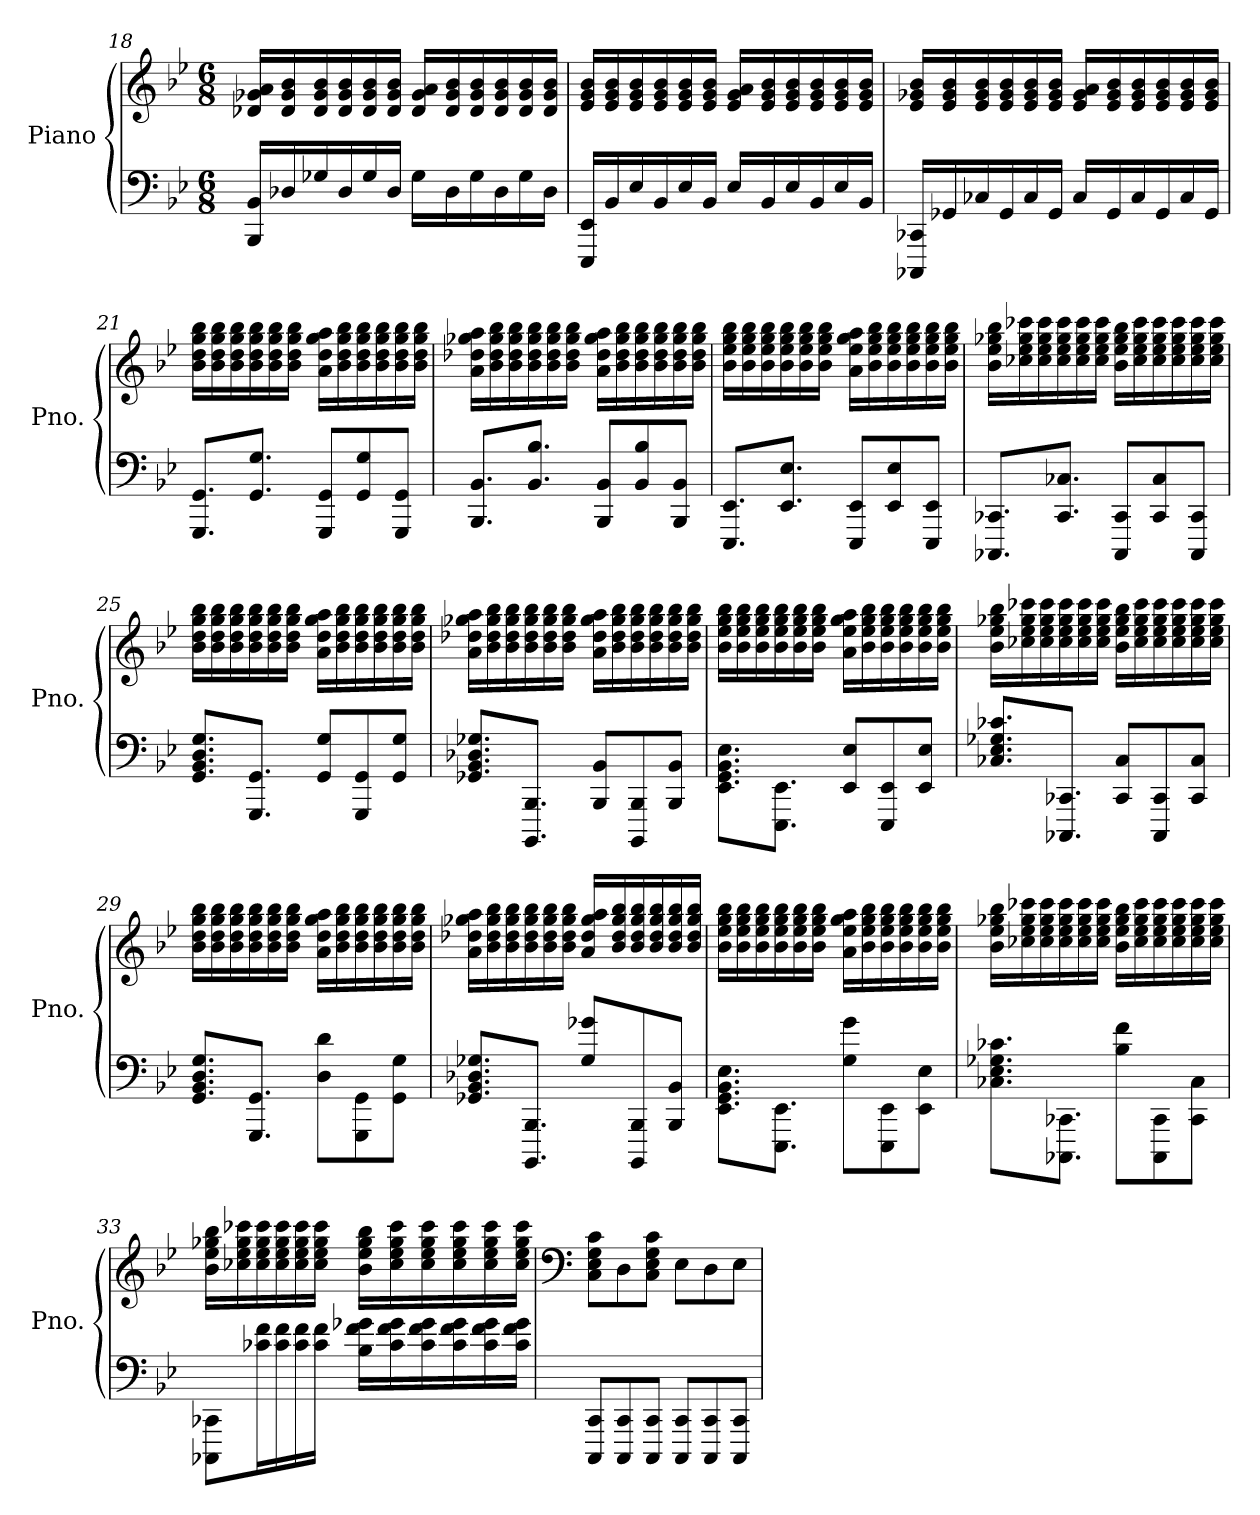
**kern	**kern
*part1	*part1
*staff2	*staff1
*I"Piano	*
*I'Pno.	*
*clefF4	*clefG2
*k[b-e-]	*k[b-e-]
*M6/8	*M6/8
=18	=18
16BBB-/ 16BB-/LL	16d-X/ 16g-X/ 16a/LL
16D-X/	16d-/ 16g-/ 16b-/
16G-X/	16d-/ 16g-/ 16b-/
16D-/	16d-/ 16g-/ 16b-/
16G-/	16d-/ 16g-/ 16b-/
16D-/JJ	16d-/ 16g-/ 16b-/JJ
16G-\LL	16d-/ 16g-/ 16a/LL
16D-\	16d-/ 16g-/ 16b-/
16G-\	16d-/ 16g-/ 16b-/
16D-\	16d-/ 16g-/ 16b-/
16G-\	16d-/ 16g-/ 16b-/
16D-\JJ	16d-/ 16g-/ 16b-/JJ
!!LO:LB:g=z
=19	=19
16EEE-/ 16EE-/LL	16e-/ 16g/ 16b-/LL
16BB-/	16e-/ 16g/ 16b-/
16E-/	16e-/ 16g/ 16b-/
16BB-/	16e-/ 16g/ 16b-/
16E-/	16e-/ 16g/ 16b-/
16BB-/JJ	16e-/ 16g/ 16b-/JJ
16E-/LL	16e-/ 16g/ 16a/LL
16BB-/	16e-/ 16g/ 16b-/
16E-/	16e-/ 16g/ 16b-/
16BB-/	16e-/ 16g/ 16b-/
16E-/	16e-/ 16g/ 16b-/
16BB-/JJ	16e-/ 16g/ 16b-/JJ
=20	=20
16CCC-X/ 16CC-X/LL	16e-/ 16g-X/ 16b-/LL
16GG-X/	16e-/ 16g-/ 16b-/
16C-X/	16e-/ 16g-/ 16b-/
16GG-/	16e-/ 16g-/ 16b-/
16C-/	16e-/ 16g-/ 16b-/
16GG-/JJ	16e-/ 16g-/ 16b-/JJ
16C-/LL	16e-/ 16g-/ 16a/LL
16GG-/	16e-/ 16g-/ 16b-/
16C-/	16e-/ 16g-/ 16b-/
16GG-/	16e-/ 16g-/ 16b-/
16C-/	16e-/ 16g-/ 16b-/
16GG-/JJ	16e-/ 16g-/ 16b-/JJ
!!LO:LB:g=z
=21	=21
8.GGG/ 8.GG/L	16b-\ 16dd\ 16gg\ 16bb-\LL
.	16b-\ 16dd\ 16gg\ 16bb-\
.	16b-\ 16dd\ 16gg\ 16bb-\
8.GG/ 8.G/J	16b-\ 16dd\ 16gg\ 16bb-\
.	16b-\ 16dd\ 16gg\ 16bb-\
.	16b-\ 16dd\ 16gg\ 16bb-\JJ
8GGG/ 8GG/L	16a\ 16dd\ 16gg\ 16aa\LL
.	16b-\ 16dd\ 16gg\ 16bb-\
8GG/ 8G/	16b-\ 16dd\ 16gg\ 16bb-\
.	16b-\ 16dd\ 16gg\ 16bb-\
8GGG/ 8GG/J	16b-\ 16dd\ 16gg\ 16bb-\
.	16b-\ 16dd\ 16gg\ 16bb-\JJ
=22	=22
8.BBB-/ 8.BB-/L	16a\ 16dd-X\ 16gg-X\ 16aa\LL
.	16b-\ 16dd-\ 16gg-\ 16bb-\
.	16b-\ 16dd-\ 16gg-\ 16bb-\
8.BB-/ 8.B-/J	16b-\ 16dd-\ 16gg-\ 16bb-\
.	16b-\ 16dd-\ 16gg-\ 16bb-\
.	16b-\ 16dd-\ 16gg-\ 16bb-\JJ
8BBB-/ 8BB-/L	16a\ 16dd-\ 16gg-\ 16aa\LL
.	16b-\ 16dd-\ 16gg-\ 16bb-\
8BB-/ 8B-/	16b-\ 16dd-\ 16gg-\ 16bb-\
.	16b-\ 16dd-\ 16gg-\ 16bb-\
8BBB-/ 8BB-/J	16b-\ 16dd-\ 16gg-\ 16bb-\
.	16b-\ 16dd-\ 16gg-\ 16bb-\JJ
!!LO:LB:g=z
=23	=23
8.EEE-/ 8.EE-/L	16b-\ 16ee-\ 16gg\ 16bb-\LL
.	16b-\ 16ee-\ 16gg\ 16bb-\
.	16b-\ 16ee-\ 16gg\ 16bb-\
8.EE-/ 8.E-/J	16b-\ 16ee-\ 16gg\ 16bb-\
.	16b-\ 16ee-\ 16gg\ 16bb-\
.	16b-\ 16ee-\ 16gg\ 16bb-\JJ
8EEE-/ 8EE-/L	16a\ 16ee-\ 16gg\ 16aa\LL
.	16b-\ 16ee-\ 16gg\ 16bb-\
8EE-/ 8E-/	16b-\ 16ee-\ 16gg\ 16bb-\
.	16b-\ 16ee-\ 16gg\ 16bb-\
8EEE-/ 8EE-/J	16b-\ 16ee-\ 16gg\ 16bb-\
.	16b-\ 16ee-\ 16gg\ 16bb-\JJ
=24	=24
8.CCC-X/ 8.CC-X/L	16b-\ 16ee-\ 16gg-X\ 16bb-\LL
.	16cc-X\ 16ee-\ 16gg-\ 16ccc-X\
.	16cc-\ 16ee-\ 16gg-\ 16ccc-\
8.CC-/ 8.C-X/J	16cc-\ 16ee-\ 16gg-\ 16ccc-\
.	16cc-\ 16ee-\ 16gg-\ 16ccc-\
.	16cc-\ 16ee-\ 16gg-\ 16ccc-\JJ
8CCC-/ 8CC-/L	16b-\ 16ee-\ 16gg-\ 16bb-\LL
.	16cc-\ 16ee-\ 16gg-\ 16ccc-\
8CC-/ 8C-/	16cc-\ 16ee-\ 16gg-\ 16ccc-\
.	16cc-\ 16ee-\ 16gg-\ 16ccc-\
8CCC-/ 8CC-/J	16cc-\ 16ee-\ 16gg-\ 16ccc-\
.	16cc-\ 16ee-\ 16gg-\ 16ccc-\JJ
!!LO:LB:g=z
=25	=25
8.GG/ 8.BB-/ 8.D/ 8.G/L	16b-\ 16dd\ 16gg\ 16bb-\LL
.	16b-\ 16dd\ 16gg\ 16bb-\
.	16b-\ 16dd\ 16gg\ 16bb-\
8.GGG/ 8.GG/J	16b-\ 16dd\ 16gg\ 16bb-\
.	16b-\ 16dd\ 16gg\ 16bb-\
.	16b-\ 16dd\ 16gg\ 16bb-\JJ
8GG/ 8G/L	16a\ 16dd\ 16gg\ 16aa\LL
.	16b-\ 16dd\ 16gg\ 16bb-\
8GGG/ 8GG/	16b-\ 16dd\ 16gg\ 16bb-\
.	16b-\ 16dd\ 16gg\ 16bb-\
8GG/ 8G/J	16b-\ 16dd\ 16gg\ 16bb-\
.	16b-\ 16dd\ 16gg\ 16bb-\JJ
=26	=26
8.GG-X/ 8.BB-/ 8.D-X/ 8.G-X/L	16a\ 16dd-X\ 16gg-X\ 16aa\LL
.	16b-\ 16dd-\ 16gg-\ 16bb-\
.	16b-\ 16dd-\ 16gg-\ 16bb-\
8.BBBB-/ 8.BBB-/J	16b-\ 16dd-\ 16gg-\ 16bb-\
.	16b-\ 16dd-\ 16gg-\ 16bb-\
.	16b-\ 16dd-\ 16gg-\ 16bb-\JJ
8BBB-/ 8BB-/L	16a\ 16dd-\ 16gg-\ 16aa\LL
.	16b-\ 16dd-\ 16gg-\ 16bb-\
8BBBB-/ 8BBB-/	16b-\ 16dd-\ 16gg-\ 16bb-\
.	16b-\ 16dd-\ 16gg-\ 16bb-\
8BBB-/ 8BB-/J	16b-\ 16dd-\ 16gg-\ 16bb-\
.	16b-\ 16dd-\ 16gg-\ 16bb-\JJ
!!LO:LB:g=z
=27	=27
8.EE-\ 8.GG\ 8.BB-\ 8.E-\L	16b-\ 16ee-\ 16gg\ 16bb-\LL
.	16b-\ 16ee-\ 16gg\ 16bb-\
.	16b-\ 16ee-\ 16gg\ 16bb-\
8.EEE-\ 8.EE-\J	16b-\ 16ee-\ 16gg\ 16bb-\
.	16b-\ 16ee-\ 16gg\ 16bb-\
.	16b-\ 16ee-\ 16gg\ 16bb-\JJ
8EE-/ 8E-/L	16a\ 16ee-\ 16gg\ 16aa\LL
.	16b-\ 16ee-\ 16gg\ 16bb-\
8EEE-/ 8EE-/	16b-\ 16ee-\ 16gg\ 16bb-\
.	16b-\ 16ee-\ 16gg\ 16bb-\
8EE-/ 8E-/J	16b-\ 16ee-\ 16gg\ 16bb-\
.	16b-\ 16ee-\ 16gg\ 16bb-\JJ
=28	=28
8.C-X/ 8.E-/ 8.G-X/ 8.c-X/L	16b-\ 16ee-\ 16gg-X\ 16bb-\LL
.	16cc-X\ 16ee-\ 16gg-\ 16ccc-X\
.	16cc-\ 16ee-\ 16gg-\ 16ccc-\
8.CCC-X/ 8.CC-X/J	16cc-\ 16ee-\ 16gg-\ 16ccc-\
.	16cc-\ 16ee-\ 16gg-\ 16ccc-\
.	16cc-\ 16ee-\ 16gg-\ 16ccc-\JJ
8CC-/ 8C-/L	16b-\ 16ee-\ 16gg-\ 16bb-\LL
.	16cc-\ 16ee-\ 16gg-\ 16ccc-\
8CCC-/ 8CC-/	16cc-\ 16ee-\ 16gg-\ 16ccc-\
.	16cc-\ 16ee-\ 16gg-\ 16ccc-\
8CC-/ 8C-/J	16cc-\ 16ee-\ 16gg-\ 16ccc-\
.	16cc-\ 16ee-\ 16gg-\ 16ccc-\JJ
!!LO:PB:g=z
=29	=29
8.GG/ 8.BB-/ 8.D/ 8.G/L	16b-\ 16dd\ 16gg\ 16bb-\LL
.	16b-\ 16dd\ 16gg\ 16bb-\
.	16b-\ 16dd\ 16gg\ 16bb-\
8.GGG/ 8.GG/J	16b-\ 16dd\ 16gg\ 16bb-\
.	16b-\ 16dd\ 16gg\ 16bb-\
.	16b-\ 16dd\ 16gg\ 16bb-\JJ
8D\ 8d\L	16a\ 16dd\ 16gg\ 16aa\LL
.	16b-\ 16dd\ 16gg\ 16bb-\
8GGG\ 8GG\	16b-\ 16dd\ 16gg\ 16bb-\
.	16b-\ 16dd\ 16gg\ 16bb-\
8GG\ 8G\J	16b-\ 16dd\ 16gg\ 16bb-\
.	16b-\ 16dd\ 16gg\ 16bb-\JJ
=30	=30
8.GG-X/ 8.BB-/ 8.D-X/ 8.G-X/L	16a\ 16dd-X\ 16gg-X\ 16aa\LL
.	16b-\ 16dd-\ 16gg-\ 16bb-\
.	16b-\ 16dd-\ 16gg-\ 16bb-\
8.BBBB-/ 8.BBB-/J	16b-\ 16dd-\ 16gg-\ 16bb-\
.	16b-\ 16dd-\ 16gg-\ 16bb-\
.	16b-\ 16dd-\ 16gg-\ 16bb-\JJ
8G-/ 8g-X/L	16a/ 16dd-/ 16gg-/ 16aa/LL
.	16b-/ 16dd-/ 16gg-/ 16bb-/
8BBBB-/ 8BBB-/	16b-/ 16dd-/ 16gg-/ 16bb-/
.	16b-/ 16dd-/ 16gg-/ 16bb-/
8BBB-/ 8BB-/J	16b-/ 16dd-/ 16gg-/ 16bb-/
.	16b-/ 16dd-/ 16gg-/ 16bb-/JJ
!!LO:LB:g=z
=31	=31
8.EE-\ 8.GG\ 8.BB-\ 8.E-\L	16b-\ 16ee-\ 16gg\ 16bb-\LL
.	16b-\ 16ee-\ 16gg\ 16bb-\
.	16b-\ 16ee-\ 16gg\ 16bb-\
8.EEE-\ 8.EE-\J	16b-\ 16ee-\ 16gg\ 16bb-\
.	16b-\ 16ee-\ 16gg\ 16bb-\
.	16b-\ 16ee-\ 16gg\ 16bb-\JJ
8G\ 8g\L	16a\ 16ee-\ 16gg\ 16aa\LL
.	16b-\ 16ee-\ 16gg\ 16bb-\
8EEE-\ 8EE-\	16b-\ 16ee-\ 16gg\ 16bb-\
.	16b-\ 16ee-\ 16gg\ 16bb-\
8EE-\ 8E-\J	16b-\ 16ee-\ 16gg\ 16bb-\
.	16b-\ 16ee-\ 16gg\ 16bb-\JJ
=32	=32
8.C-X\ 8.E-\ 8.G-X\ 8.c-X\L	16b-\ 16ee-\ 16gg-X\ 16bb-\LL
.	16cc-X\ 16ee-\ 16gg-\ 16ccc-X\
.	16cc-\ 16ee-\ 16gg-\ 16ccc-\
8.CCC-X\ 8.CC-X\J	16cc-\ 16ee-\ 16gg-\ 16ccc-\
.	16cc-\ 16ee-\ 16gg-\ 16ccc-\
.	16cc-\ 16ee-\ 16gg-\ 16ccc-\JJ
8B-\ 8f\L	16b-\ 16ee-\ 16gg-\ 16bb-\LL
.	16cc-\ 16ee-\ 16gg-\ 16ccc-\
8CCC-\ 8CC-\	16cc-\ 16ee-\ 16gg-\ 16ccc-\
.	16cc-\ 16ee-\ 16gg-\ 16ccc-\
8CC-\ 8C-\J	16cc-\ 16ee-\ 16gg-\ 16ccc-\
.	16cc-\ 16ee-\ 16gg-\ 16ccc-\JJ
!!LO:LB:g=z
=33	=33
8CCC-X\ 8CC-X\L	16b-\ 16ee-\ 16gg-X\ 16bb-\LL
.	16cc-X\ 16ee-\ 16gg-\ 16ccc-X\
16c-X\ 16f\L	16cc-\ 16ee-\ 16gg-\ 16ccc-\
16c-\ 16f\	16cc-\ 16ee-\ 16gg-\ 16ccc-\
16c-\ 16f\	16cc-\ 16ee-\ 16gg-\ 16ccc-\
16c-\ 16f\JJ	16cc-\ 16ee-\ 16gg-\ 16ccc-\JJ
16B-\ 16f\ 16g-X\LL	16b-\ 16ee-\ 16gg-\ 16bb-\LL
16c-\ 16f\ 16g-\	16cc-\ 16ee-\ 16gg-\ 16ccc-\
16c-\ 16f\ 16g-\	16cc-\ 16ee-\ 16gg-\ 16ccc-\
16c-\ 16f\ 16g-\	16cc-\ 16ee-\ 16gg-\ 16ccc-\
16c-\ 16f\ 16g-\	16cc-\ 16ee-\ 16gg-\ 16ccc-\
16c-\ 16f\ 16g-\JJ	16cc-\ 16ee-\ 16gg-\ 16ccc-\JJ
=34	=34
*	*clefF4
8CCC/ 8CC/L	8C\ 8E-\ 8G\ 8c\L
8CCC/ 8CC/	8D\
8CCC/ 8CC/J	8C\ 8E-\ 8G\ 8c\J
8CCC/ 8CC/L	8E-\L
8CCC/ 8CC/	8D\
8CCC/ 8CC/J	8E-\J
=	=
*-	*-
